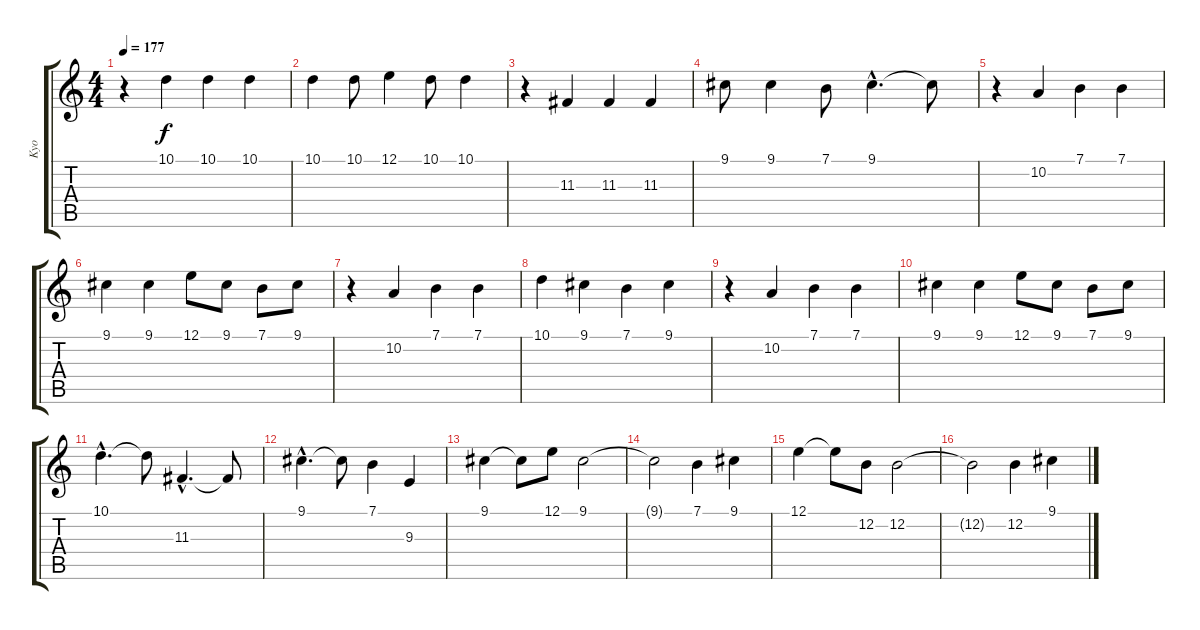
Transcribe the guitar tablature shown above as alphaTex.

\track ("Kyo" "Kyo") {instrument stringensemble1}
\staff {score tabs}
\tuning (E4 B3 G3 D3 A2 E2) {hide}
\ts (4 4)
\tempo 177
\clef g2
\ks c
r.4{dy f} 10.1.4 10.1.4 10.1.4 |
10.1.4 10.1.8 12.1.4 10.1.8 10.1.4 |
r.4 11.3.4 11.3.4 11.3.4 |
9.1.8 9.1.4 7.1.8 9.1{hac}.4{d} 9.1{t}.8 |
r.4 10.2.4 7.1.4 7.1.4 |
9.1.4 9.1.4 12.1.8 9.1.8 7.1.8 9.1.8 |
r.4 10.2.4 7.1.4 7.1.4 |
10.1.4 9.1.4 7.1.4 9.1.4 |
r.4 10.2.4 7.1.4 7.1.4 |
9.1.4 9.1.4 12.1.8 9.1.8 7.1.8 9.1.8 |
10.1{hac}.4{d} 10.1{t}.8 11.3{hac}.4{d} 11.3{t}.8 |
9.1{hac}.4{d} 9.1{t}.8 7.1.4 9.3.4 |
9.1.4 9.1{t}.8 12.1.8 9.1.2 |
9.1{t}.2 7.1.4 9.1.4 |
12.1.4 12.1{t}.8 12.2.8 12.2.2 |
12.2{t}.2 12.2.4 9.1.4
